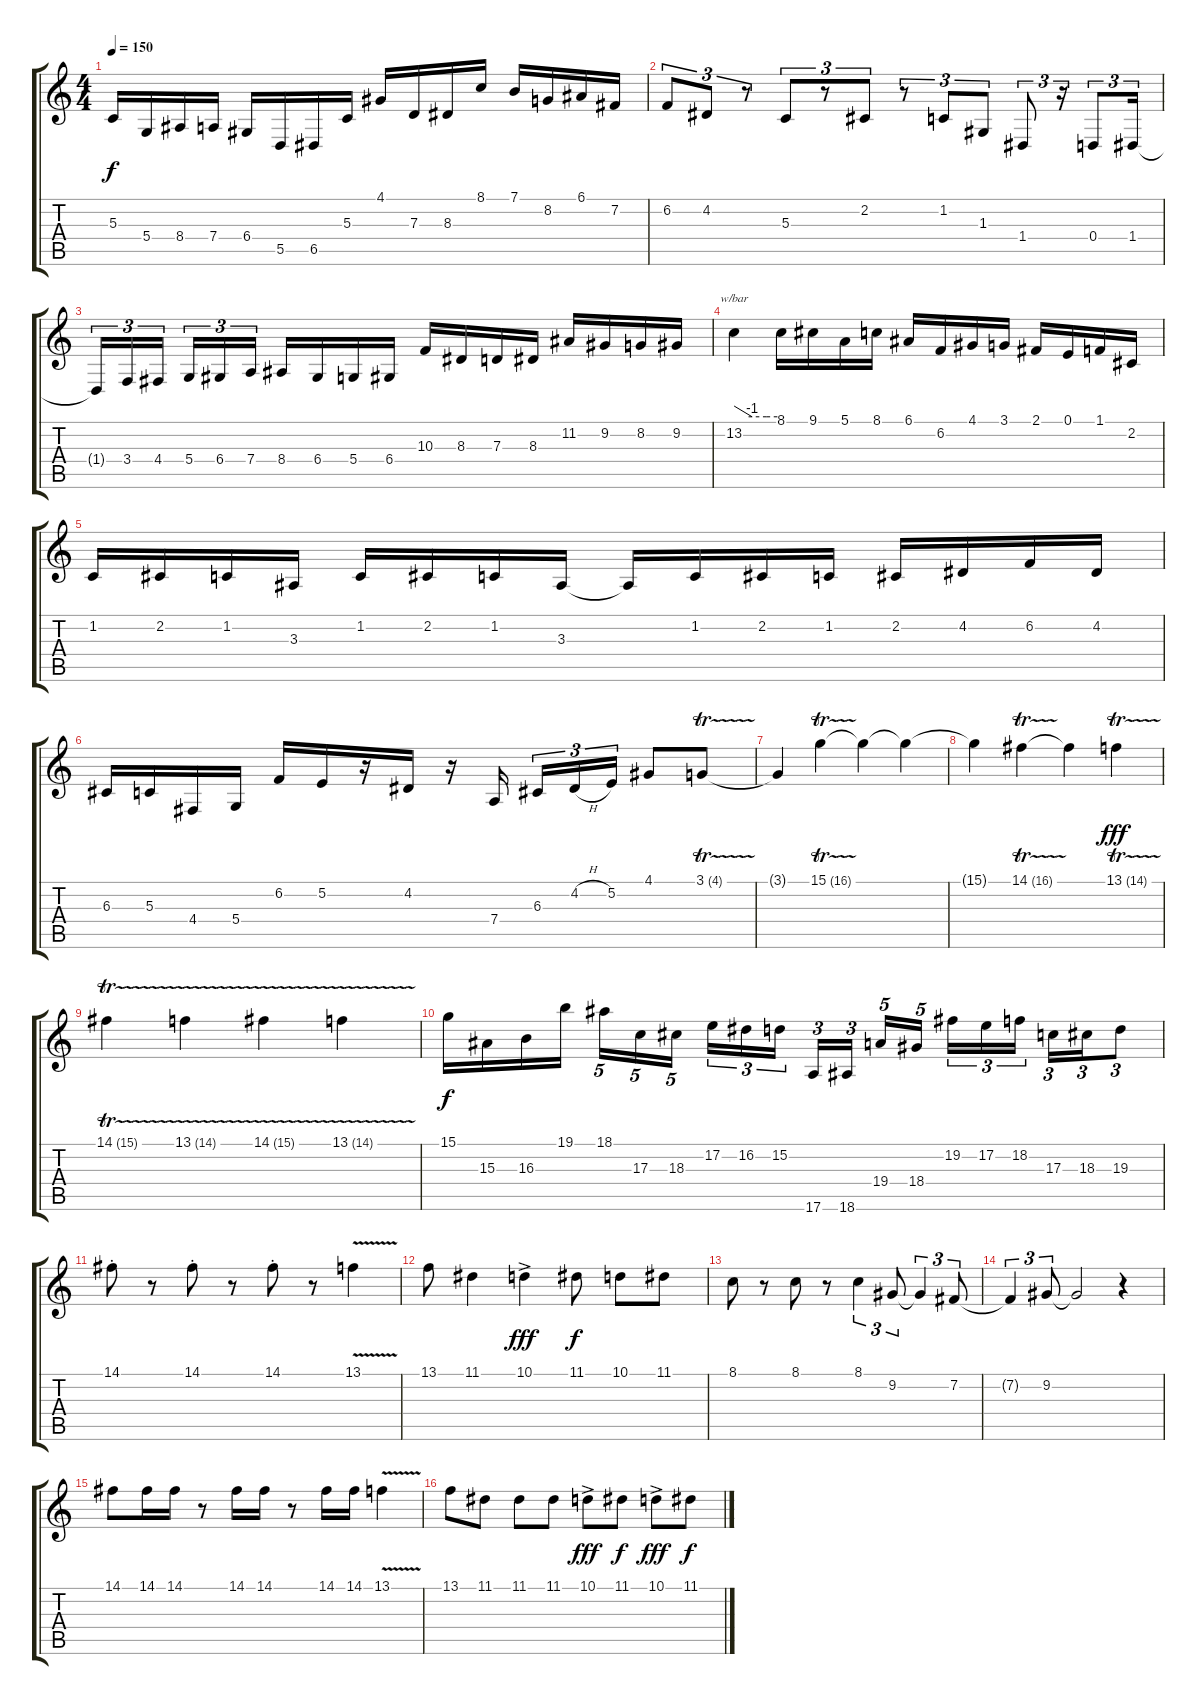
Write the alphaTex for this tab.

\track "" {instrument altosax}
\staff {score tabs}
\tuning (E4 B3 G3 D3 A2 E2) {hide}
\ts (4 4)
\tempo 150
\clef g2
\ks c
5.3.16{dy f} 5.4.16 8.4.16 7.4.16 6.4.16 5.5.16 6.5.16 5.3.16 4.1.16 7.3.16 8.3.16 8.1.16 7.1.16 8.2.16 6.1.16 7.2.16 |
6.2.8{tu (3 2)} 4.2.8{tu (3 2)} r.8{tu (3 2)} 5.3.8{tu (3 2)} r.8{tu (3 2)} 2.2.8{tu (3 2)} r.8{tu (3 2)} 1.2.8{tu (3 2)} 1.3.8{tu (3 2)} 1.4.8{tu (3 2)} r.16{tu (3 2)} 0.4.8{tu (3 2)} 1.4.16{tu (3 2)} |
1.4{t}.16{tu (3 2)} 3.4.16{tu (3 2)} 4.4.16{tu (3 2)} 5.4.16{tu (3 2)} 6.4.16{tu (3 2)} 7.4.16{tu (3 2)} 8.4.16 6.4.16 5.4.16 6.4.16 10.3.16 8.3.16 7.3.16 8.3.16 11.2.16 9.2.16 8.2.16 9.2.16 |
13.2.4{tbe (custom default 0 0 25 -4 45 -4 60 -4)} 8.1.16 9.1.16 5.1.16 8.1.16 6.1.16 6.2.16 4.1.16 3.1.16 2.1.16 0.1.16 1.1.16 2.2.16 |
1.2.16 2.2.16 1.2.16 3.3.16 1.2.16 2.2.16 1.2.16 3.3.16 3.3{t}.16 1.2.16 2.2.16 1.2.16 2.2.16 4.2.16 6.2.16 4.2.16 |
6.3.16 5.3.16 4.4.16 5.4.16 6.2.16 5.2.16 r.16 4.2.16 r.16 7.4.16 6.3.16{tu (3 2)} 4.2{h}.16{tu (3 2)} 5.2.16{tu (3 2)} 4.1.8 3.1{tr (4 32)}.8 |
3.1{t}.4{volume 0} 15.1{tr (16 32)}.4{volume 15} 15.1{t}.4{volume 0} 15.1{t}.4{volume 16} |
15.1{t}.4{volume 0} 14.1{tr (16 32)}.4{volume 15} 14.1{t}.4{volume 0} 13.1{tr (14 32)}.4{dy fff volume 16} |
14.1{tr (15 32)}.4 13.1{tr (14 32)}.4 14.1{tr (15 32)}.4 13.1{tr (14 32)}.4 |
15.1.16{dy f} 15.3.16 16.3.16 19.1.16 18.1.16{tu (5 4)} 17.3.16{tu (5 4)} 18.3.16{tu (5 4)} 17.2.16{tu (3 2)} 16.2.16{tu (3 2)} 15.2.16{tu (3 2)} 17.6.16{tu (3 2)} 18.6.16{tu (3 2)} 19.4.16{tu (5 4)} 18.4.16{tu (5 4)} 19.2.16{tu (3 2)} 17.2.16{tu (3 2)} 18.2.16{tu (3 2)} 17.3.16{tu (3 2)} 18.3.16{tu (3 2)} 19.3.8{tu (3 2)} |
14.1{st}.8 r.8 14.1{st}.8 r.8 14.1{st}.8 r.8 13.1{v}.4 |
13.1.8 11.1.4 10.1{ac}.4{dy fff} 11.1.8{dy f} 10.1.8 11.1.8 |
8.1.8 r.8 8.1.8 r.8 8.1.4{tu (3 2)} 9.2.8{tu (3 2)} 9.2{t}.4{tu (3 2)} 7.2.8{tu (3 2)} |
7.2{t}.4{tu (3 2)} 9.2.8{tu (3 2)} 9.2{t}.2 r.4 |
14.1.8 14.1.16 14.1.16 r.8 14.1.16 14.1.16 r.8 14.1.16 14.1.16 13.1{v}.4 |
13.1.8 11.1.8 11.1.8 11.1.8 10.1{ac}.8{dy fff} 11.1.8{dy f} 10.1{ac}.8{dy fff} 11.1.8{dy f}
